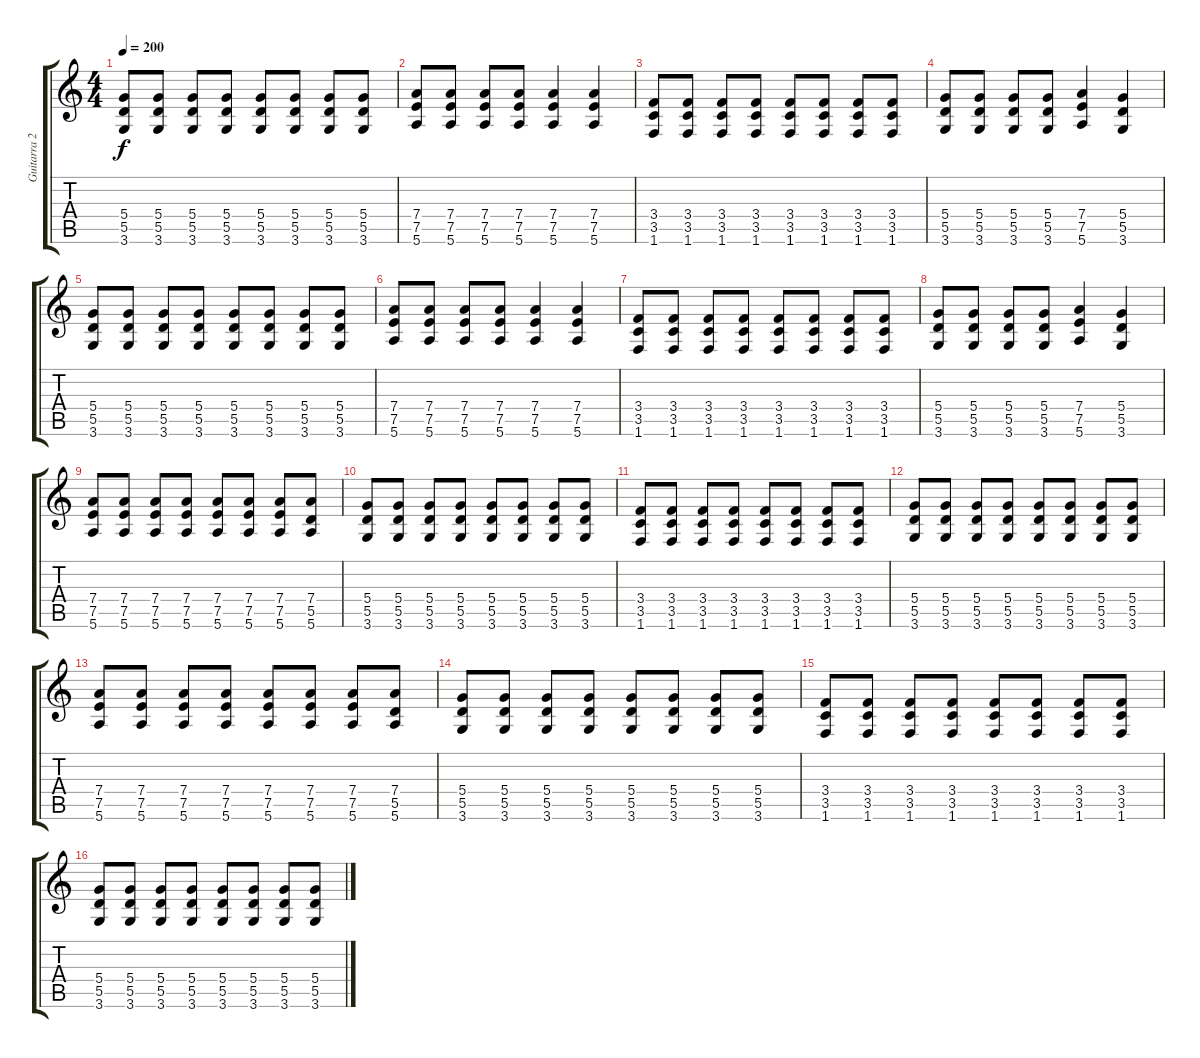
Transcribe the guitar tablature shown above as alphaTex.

\track ("Guitarra 2" "Guitarra 2") {instrument distortionguitar}
\staff {score tabs}
\tuning (E4 B3 G3 D3 A2 E2) {hide}
\ts (4 4)
\tempo 200
\clef g2
\ks c
(5.4 5.5 3.6).8{dy f} (5.4 5.5 3.6).8 (5.4 5.5 3.6).8 (5.4 5.5 3.6).8 (5.4 5.5 3.6).8 (5.4 5.5 3.6).8 (5.4 5.5 3.6).8 (5.4 5.5 3.6).8 |
(7.4 7.5 5.6).8 (7.4 7.5 5.6).8 (7.4 7.5 5.6).8 (7.4 7.5 5.6).8 (7.4 7.5 5.6).4 (7.4 7.5 5.6).4 |
(3.4 3.5 1.6).8 (3.4 3.5 1.6).8 (3.4 3.5 1.6).8 (3.4 3.5 1.6).8 (3.4 3.5 1.6).8 (3.4 3.5 1.6).8 (3.4 3.5 1.6).8 (3.4 3.5 1.6).8 |
(5.4 5.5 3.6).8 (5.4 5.5 3.6).8 (5.4 5.5 3.6).8 (5.4 5.5 3.6).8 (7.4 7.5 5.6).4 (5.4 5.5 3.6).4 |
(5.4 5.5 3.6).8 (5.4 5.5 3.6).8 (5.4 5.5 3.6).8 (5.4 5.5 3.6).8 (5.4 5.5 3.6).8 (5.4 5.5 3.6).8 (5.4 5.5 3.6).8 (5.4 5.5 3.6).8 |
(7.4 7.5 5.6).8 (7.4 7.5 5.6).8 (7.4 7.5 5.6).8 (7.4 7.5 5.6).8 (7.4 7.5 5.6).4 (7.4 7.5 5.6).4 |
(3.4 3.5 1.6).8 (3.4 3.5 1.6).8 (3.4 3.5 1.6).8 (3.4 3.5 1.6).8 (3.4 3.5 1.6).8 (3.4 3.5 1.6).8 (3.4 3.5 1.6).8 (3.4 3.5 1.6).8 |
(5.4 5.5 3.6).8 (5.4 5.5 3.6).8 (5.4 5.5 3.6).8 (5.4 5.5 3.6).8 (7.4 7.5 5.6).4 (5.4 5.5 3.6).4 |
(7.4 7.5 5.6).8 (7.4 7.5 5.6).8 (7.4 7.5 5.6).8 (7.4 7.5 5.6).8 (7.4 7.5 5.6).8 (7.4 7.5 5.6).8 (7.4 7.5 5.6).8 (7.4 5.5 5.6).8 |
(5.4 5.5 3.6).8 (5.4 5.5 3.6).8 (5.4 5.5 3.6).8 (5.4 5.5 3.6).8 (5.4 5.5 3.6).8 (5.4 5.5 3.6).8 (5.4 5.5 3.6).8 (5.4 5.5 3.6).8 |
(3.4 3.5 1.6).8 (3.4 3.5 1.6).8 (3.4 3.5 1.6).8 (3.4 3.5 1.6).8 (3.4 3.5 1.6).8 (3.4 3.5 1.6).8 (3.4 3.5 1.6).8 (3.4 3.5 1.6).8 |
(5.4 5.5 3.6).8 (5.4 5.5 3.6).8 (5.4 5.5 3.6).8 (5.4 5.5 3.6).8 (5.4 5.5 3.6).8 (5.4 5.5 3.6).8 (5.4 5.5 3.6).8 (5.4 5.5 3.6).8 |
(7.4 7.5 5.6).8 (7.4 7.5 5.6).8 (7.4 7.5 5.6).8 (7.4 7.5 5.6).8 (7.4 7.5 5.6).8 (7.4 7.5 5.6).8 (7.4 7.5 5.6).8 (7.4 5.5 5.6).8 |
(5.4 5.5 3.6).8 (5.4 5.5 3.6).8 (5.4 5.5 3.6).8 (5.4 5.5 3.6).8 (5.4 5.5 3.6).8 (5.4 5.5 3.6).8 (5.4 5.5 3.6).8 (5.4 5.5 3.6).8 |
(3.4 3.5 1.6).8 (3.4 3.5 1.6).8 (3.4 3.5 1.6).8 (3.4 3.5 1.6).8 (3.4 3.5 1.6).8 (3.4 3.5 1.6).8 (3.4 3.5 1.6).8 (3.4 3.5 1.6).8 |
(5.4 5.5 3.6).8 (5.4 5.5 3.6).8 (5.4 5.5 3.6).8 (5.4 5.5 3.6).8 (5.4 5.5 3.6).8 (5.4 5.5 3.6).8 (5.4 5.5 3.6).8 (5.4 5.5 3.6).8
